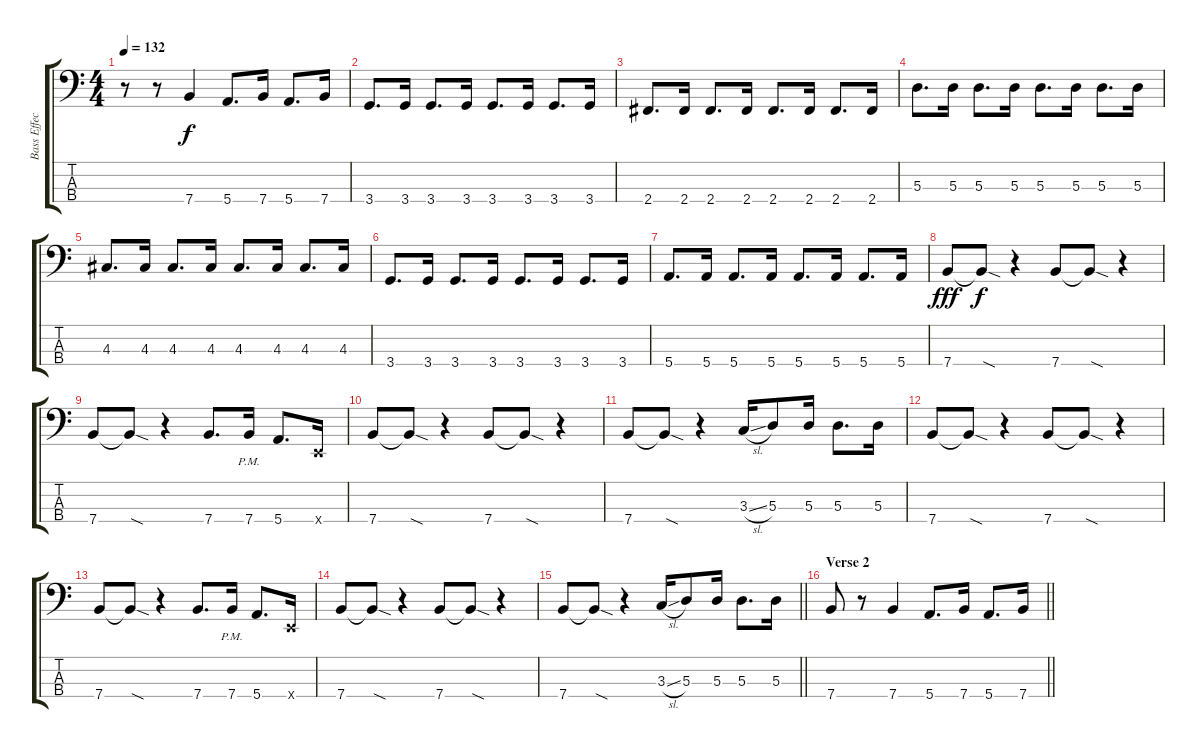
\track ("Bass Effect" "Bass Effec") {instrument distortionguitar}
\staff {score tabs}
\tuning (G2 D2 A1 E1) {hide}
\ts (4 4)
\tempo 132
\clef f4
\ks c
r.8{dy f} r.8 7.4.4 5.4.8{d} 7.4.16 5.4.8{d} 7.4.16 |
3.4.8{d} 3.4.16 3.4.8{d} 3.4.16 3.4.8{d} 3.4.16 3.4.8{d} 3.4.16 |
2.4.8{d} 2.4.16 2.4.8{d} 2.4.16 2.4.8{d} 2.4.16 2.4.8{d} 2.4.16 |
5.3.8{d} 5.3.16 5.3.8{d} 5.3.16 5.3.8{d} 5.3.16 5.3.8{d} 5.3.16 |
4.3.8{d} 4.3.16 4.3.8{d} 4.3.16 4.3.8{d} 4.3.16 4.3.8{d} 4.3.16 |
3.4.8{d} 3.4.16 3.4.8{d} 3.4.16 3.4.8{d} 3.4.16 3.4.8{d} 3.4.16 |
5.4.8{d} 5.4.16 5.4.8{d} 5.4.16 5.4.8{d} 5.4.16 5.4.8{d} 5.4.16 |
7.4.8{dy fff} 7.4{sod t}.8{dy f} r.4 7.4.8 7.4{sod t}.8 r.4 |
7.4.8 7.4{sod t}.8 r.4 7.4.8{d} 7.4{pm}.16 5.4.8{d} 0.4{x}.16 |
7.4.8 7.4{sod t}.8 r.4 7.4.8 7.4{sod t}.8 r.4 |
7.4.8 7.4{sod t}.8 r.4 3.3{sl}.16 5.3.8 5.3.16 5.3.8{d} 5.3.16 |
7.4.8 7.4{sod t}.8 r.4 7.4.8 7.4{sod t}.8 r.4 |
7.4.8 7.4{sod t}.8 r.4 7.4.8{d} 7.4{pm}.16 5.4.8{d} 0.4{x}.16 |
7.4.8 7.4{sod t}.8 r.4 7.4.8 7.4{sod t}.8 r.4 |
\barLineRight lightlight
7.4.8 7.4{sod t}.8 r.4 3.3{sl}.16 5.3.8 5.3.16 5.3.8{d} 5.3.16 |
\section ("" "Verse 2")
\barLineRight lightlight
7.4.8 r.8 7.4.4 5.4.8{d} 7.4.16 5.4.8{d} 7.4.16
